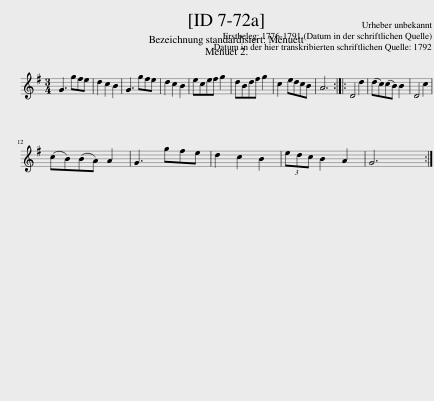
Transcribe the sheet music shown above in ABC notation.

X:1
L:1/8
M:3/4
I:linebreak $
K:G
V:1 treble
V:1
 G3 gfe | d2 c2 B2 | G3 gfe | d2 c2 B2 | ecef g2 | %5
 dBdf g2 | c2 edcB | A6 :: D4 d2 | (dc)(cB) B2 | %10
 D4 c2 |$ (cB)(BA) A2 | G3 gfe | d2 c2 B2 | (3edc B2 A2 | %15
 G6 :| %16
